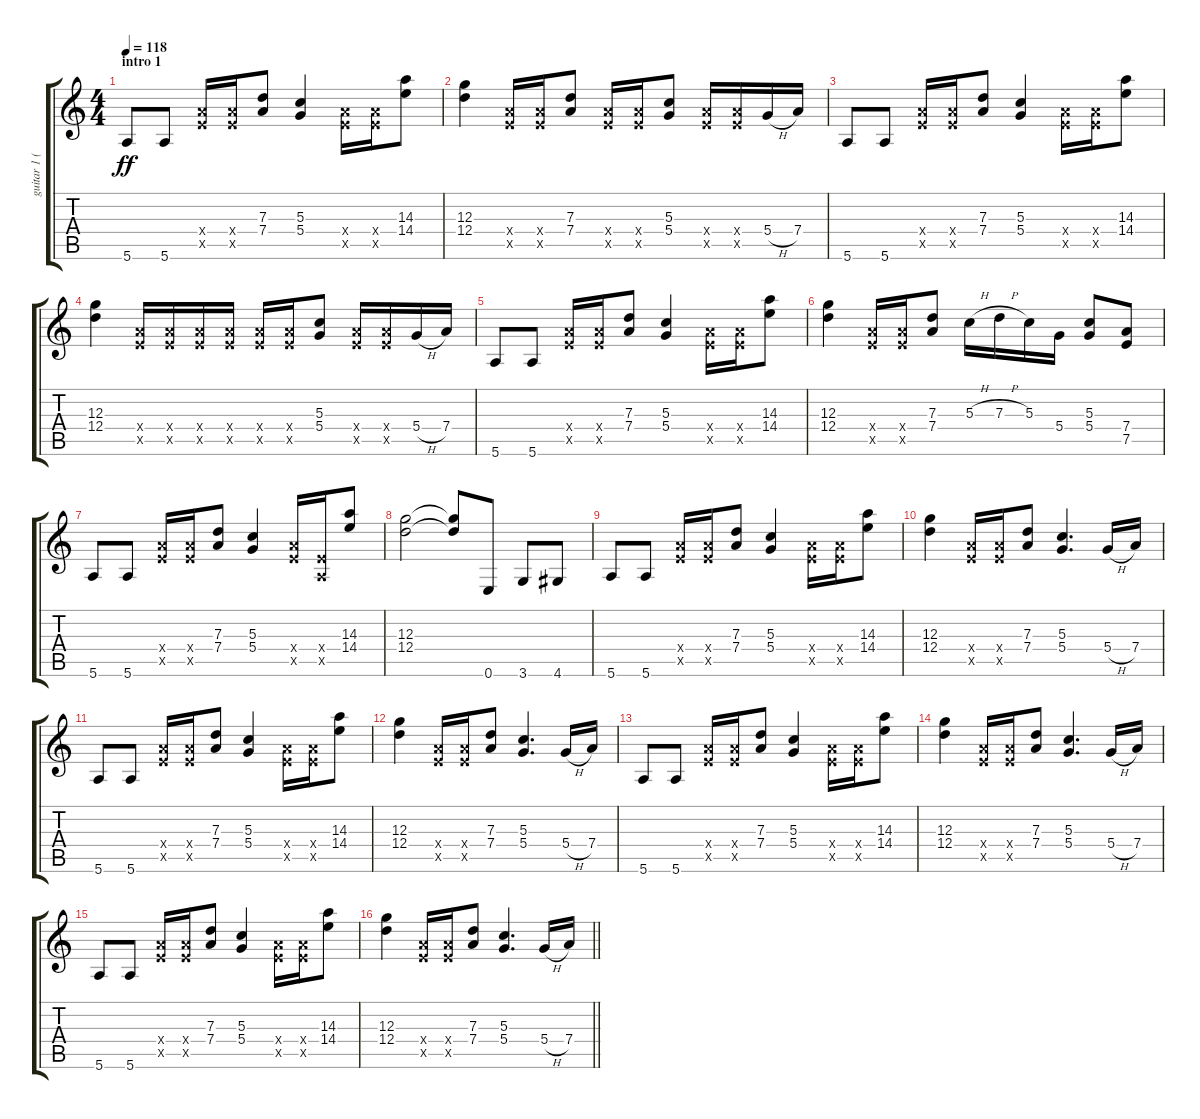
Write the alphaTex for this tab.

\track ("guitar 1 (rhythm)" "guitar 1 (") {instrument overdrivenguitar}
\staff {score tabs}
\tuning (E4 B3 G3 D3 A2 E2) {hide}
\ts (4 4)
\section ("" "intro 1")
\tempo 118
\clef g2
\ks c
5.6.8{dy ff instrument overdrivenguitar} 5.6.8 (7.4{x} 7.5{x}).16 (7.4{x} 7.5{x}).16 (7.3 7.4).8 (5.3 5.4).4 (7.4{x} 7.5{x}).16 (7.4{x} 7.5{x}).16 (14.3 14.4).8 |
(12.3 12.4).4 (7.4{x} 7.5{x}).16 (7.4{x} 7.5{x}).16 (7.3 7.4).8 (7.4{x} 7.5{x}).16 (7.4{x} 7.5{x}).16 (5.3 5.4).8 (7.4{x} 7.5{x}).16 (7.4{x} 7.5{x}).16 5.4{h}.16 7.4.16 |
5.6.8 5.6.8 (7.4{x} 7.5{x}).16 (7.4{x} 7.5{x}).16 (7.3 7.4).8 (5.3 5.4).4 (7.4{x} 7.5{x}).16 (7.4{x} 7.5{x}).16 (14.3 14.4).8 |
(12.3 12.4).4 (7.4{x} 7.5{x}).16 (7.4{x} 7.5{x}).16 (7.4{x} 7.5{x}).16 (7.4{x} 7.5{x}).16 (7.4{x} 7.5{x}).16 (7.4{x} 7.5{x}).16 (5.3 5.4).8 (7.4{x} 7.5{x}).16 (7.4{x} 7.5{x}).16 5.4{h}.16 7.4.16 |
5.6.8 5.6.8 (7.4{x} 7.5{x}).16 (7.4{x} 7.5{x}).16 (7.3 7.4).8 (5.3 5.4).4 (7.4{x} 7.5{x}).16 (7.4{x} 7.5{x}).16 (14.3 14.4).8 |
(12.3 12.4).4 (7.4{x} 7.5{x}).16 (7.4{x} 7.5{x}).16 (7.3 7.4).8 5.3{h}.16 7.3{h}.16 5.3.16 5.4.16 (5.3 5.4).8 (7.4 7.5).8 |
5.6.8 5.6.8 (7.4{x} 7.5{x}).16 (7.4{x} 7.5{x}).16 (7.3 7.4).8 (5.3 5.4).4 (7.4{x} 7.5{x}).16 (2.4{x} 0.5{x}).16 (14.3 14.4).8 |
(12.3 12.4).2 (12.3{t} 12.4{t}).8 0.6.8 3.6.8 4.6.8 |
5.6.8 5.6.8 (7.4{x} 7.5{x}).16 (7.4{x} 7.5{x}).16 (7.3 7.4).8 (5.3 5.4).4 (7.4{x} 7.5{x}).16 (7.4{x} 7.5{x}).16 (14.3 14.4).8 |
(12.3 12.4).4 (7.4{x} 7.5{x}).16 (7.4{x} 7.5{x}).16 (7.3 7.4).8 (5.3 5.4).4{d} 5.4{h}.16 7.4.16 |
5.6.8 5.6.8 (7.4{x} 7.5{x}).16 (7.4{x} 7.5{x}).16 (7.3 7.4).8 (5.3 5.4).4 (7.4{x} 7.5{x}).16 (7.4{x} 7.5{x}).16 (14.3 14.4).8 |
(12.3 12.4).4 (7.4{x} 7.5{x}).16 (7.4{x} 7.5{x}).16 (7.3 7.4).8 (5.3 5.4).4{d} 5.4{h}.16 7.4.16 |
5.6.8 5.6.8 (7.4{x} 7.5{x}).16 (7.4{x} 7.5{x}).16 (7.3 7.4).8 (5.3 5.4).4 (7.4{x} 7.5{x}).16 (7.4{x} 7.5{x}).16 (14.3 14.4).8 |
(12.3 12.4).4 (7.4{x} 7.5{x}).16 (7.4{x} 7.5{x}).16 (7.3 7.4).8 (5.3 5.4).4{d} 5.4{h}.16 7.4.16 |
5.6.8 5.6.8 (7.4{x} 7.5{x}).16 (7.4{x} 7.5{x}).16 (7.3 7.4).8 (5.3 5.4).4 (7.4{x} 7.5{x}).16 (7.4{x} 7.5{x}).16 (14.3 14.4).8 |
\barLineRight lightlight
(12.3 12.4).4 (7.4{x} 7.5{x}).16 (7.4{x} 7.5{x}).16 (7.3 7.4).8 (5.3 5.4).4{d} 5.4{h}.16 7.4.16
